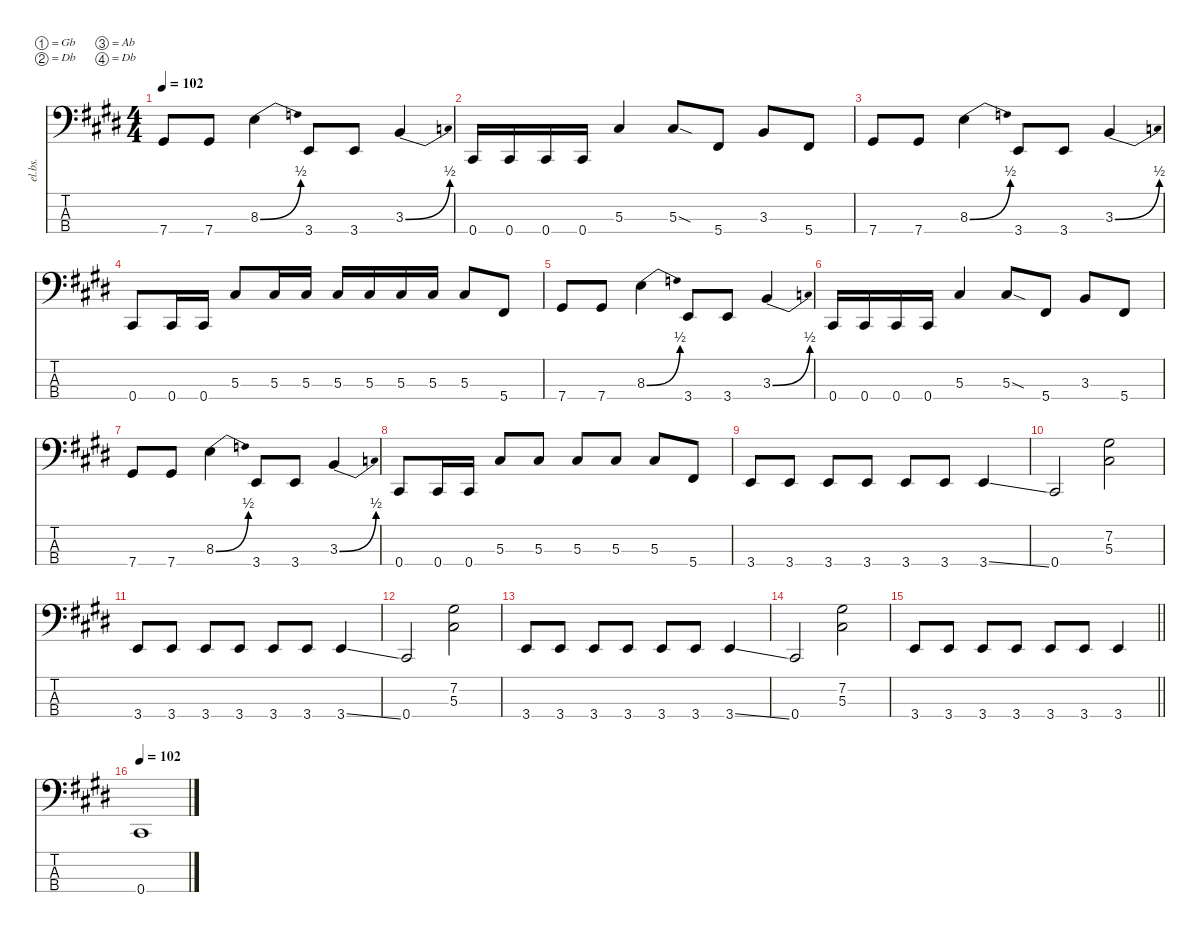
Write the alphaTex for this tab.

\defaultSystemsLayout 4
\hideDynamics
\bracketExtendMode nobrackets
\otherSystemsTrackNameOrientation horizontal
\track ("Bass" "el.bs.") {instrument electricbasspick}
\staff {score tabs}
\tuning (Gb2 Db2 Ab1 Db1)
\ts (4 4)
\tempo 102
\clef f4
\ks c#minor
7.4{acc #}.8{dy f beam Up} 7.4{acc #}.8{beam Up} 8.3{be (bend 0 0 30 2) acc forcenatural}.4{beam Down} 3.4{acc forcenatural}.8{beam Up} 3.4{acc forcenatural}.8{beam Up} 3.3{be (bend 0 0 4.999999799999999 2) acc forcenatural}.4{beam Up} |
0.4{acc #}.16{beam Up} 0.4{acc #}.16{beam Up} 0.4{acc #}.16{beam Up} 0.4{acc #}.16{beam Up} 5.3{acc #}.4{beam Up} 5.3{sod acc #}.8{beam Up} 5.4{acc #}.8{beam Up} 3.3{acc forcenatural}.8{beam Up} 5.4{acc #}.8{beam Up} |
7.4{acc #}.8{beam Up} 7.4{acc #}.8{beam Up} 8.3{be (bend 0 0 30 2) acc forcenatural}.4{beam Down} 3.4{acc forcenatural}.8{beam Up} 3.4{acc forcenatural}.8{beam Up} 3.3{be (bend 0 0 4.999999799999999 2) acc forcenatural}.4{beam Up} |
0.4{acc #}.8{beam Up} 0.4{acc #}.16{beam Up} 0.4{acc #}.16{beam Up} 5.3{acc #}.8{beam Up} 5.3{acc #}.16{beam Up} 5.3{acc #}.16{beam Up} 5.3{acc #}.16{beam Up} 5.3{acc #}.16{beam Up} 5.3{acc #}.16{beam Up} 5.3{acc #}.16{beam Up} 5.3{acc #}.8{beam Up} 5.4{acc #}.8{beam Up} |
7.4{acc #}.8{beam Up} 7.4{acc #}.8{beam Up} 8.3{be (bend 0 0 30 2) acc forcenatural}.4{beam Down} 3.4{acc forcenatural}.8{beam Up} 3.4{acc forcenatural}.8{beam Up} 3.3{be (bend 0 0 4.999999799999999 2) acc forcenatural}.4{beam Up} |
0.4{acc #}.16{beam Up} 0.4{acc #}.16{beam Up} 0.4{acc #}.16{beam Up} 0.4{acc #}.16{beam Up} 5.3{acc #}.4{beam Up} 5.3{sod acc #}.8{beam Up} 5.4{acc #}.8{beam Up} 3.3{acc forcenatural}.8{beam Up} 5.4{acc #}.8{beam Up} |
7.4{acc #}.8{beam Up} 7.4{acc #}.8{beam Up} 8.3{be (bend 0 0 30 2) acc forcenatural}.4{beam Down} 3.4{acc forcenatural}.8{beam Up} 3.4{acc forcenatural}.8{beam Up} 3.3{be (bend 0 0 4.999999799999999 2) acc forcenatural}.4{beam Up} |
0.4{acc #}.8{beam Up} 0.4{acc #}.16{beam Up} 0.4{acc #}.16{beam Up} 5.3{acc #}.8{beam Up} 5.3{acc #}.8{beam Up} 5.3{acc #}.8{beam Up} 5.3{acc #}.8{beam Up} 5.3{acc #}.8{beam Up} 5.4{acc #}.8{beam Up} |
3.4{acc forcenatural}.8{beam Up} 3.4{acc forcenatural}.8{beam Up} 3.4{acc forcenatural}.8{beam Up} 3.4{acc forcenatural}.8{beam Up} 3.4{acc forcenatural}.8{beam Up} 3.4{acc forcenatural}.8{beam Up} 3.4{ss acc forcenatural}.4{beam Up} |
0.4{acc #}.2{beam Up} (7.2{acc #} 5.3{acc #}).2{beam Down} |
3.4{acc forcenatural}.8{beam Up} 3.4{acc forcenatural}.8{beam Up} 3.4{acc forcenatural}.8{beam Up} 3.4{acc forcenatural}.8{beam Up} 3.4{acc forcenatural}.8{beam Up} 3.4{acc forcenatural}.8{beam Up} 3.4{ss acc forcenatural}.4{beam Up} |
0.4{acc #}.2{beam Up} (7.2{acc #} 5.3{acc #}).2{beam Down} |
3.4{acc forcenatural}.8{beam Up} 3.4{acc forcenatural}.8{beam Up} 3.4{acc forcenatural}.8{beam Up} 3.4{acc forcenatural}.8{beam Up} 3.4{acc forcenatural}.8{beam Up} 3.4{acc forcenatural}.8{beam Up} 3.4{ss acc forcenatural}.4{beam Up} |
0.4{acc #}.2{beam Up} (7.2{acc #} 5.3{acc #}).2{beam Down} |
\barLineRight lightlight
3.4{acc forcenatural}.8{beam Up} 3.4{acc forcenatural}.8{beam Up} 3.4{acc forcenatural}.8{beam Up} 3.4{acc forcenatural}.8{beam Up} 3.4{acc forcenatural}.8{beam Up} 3.4{acc forcenatural}.8{beam Up} 3.4{acc forcenatural}.4{beam Up} |
\tempo 102
0.4{acc #}.1{beam Up}
